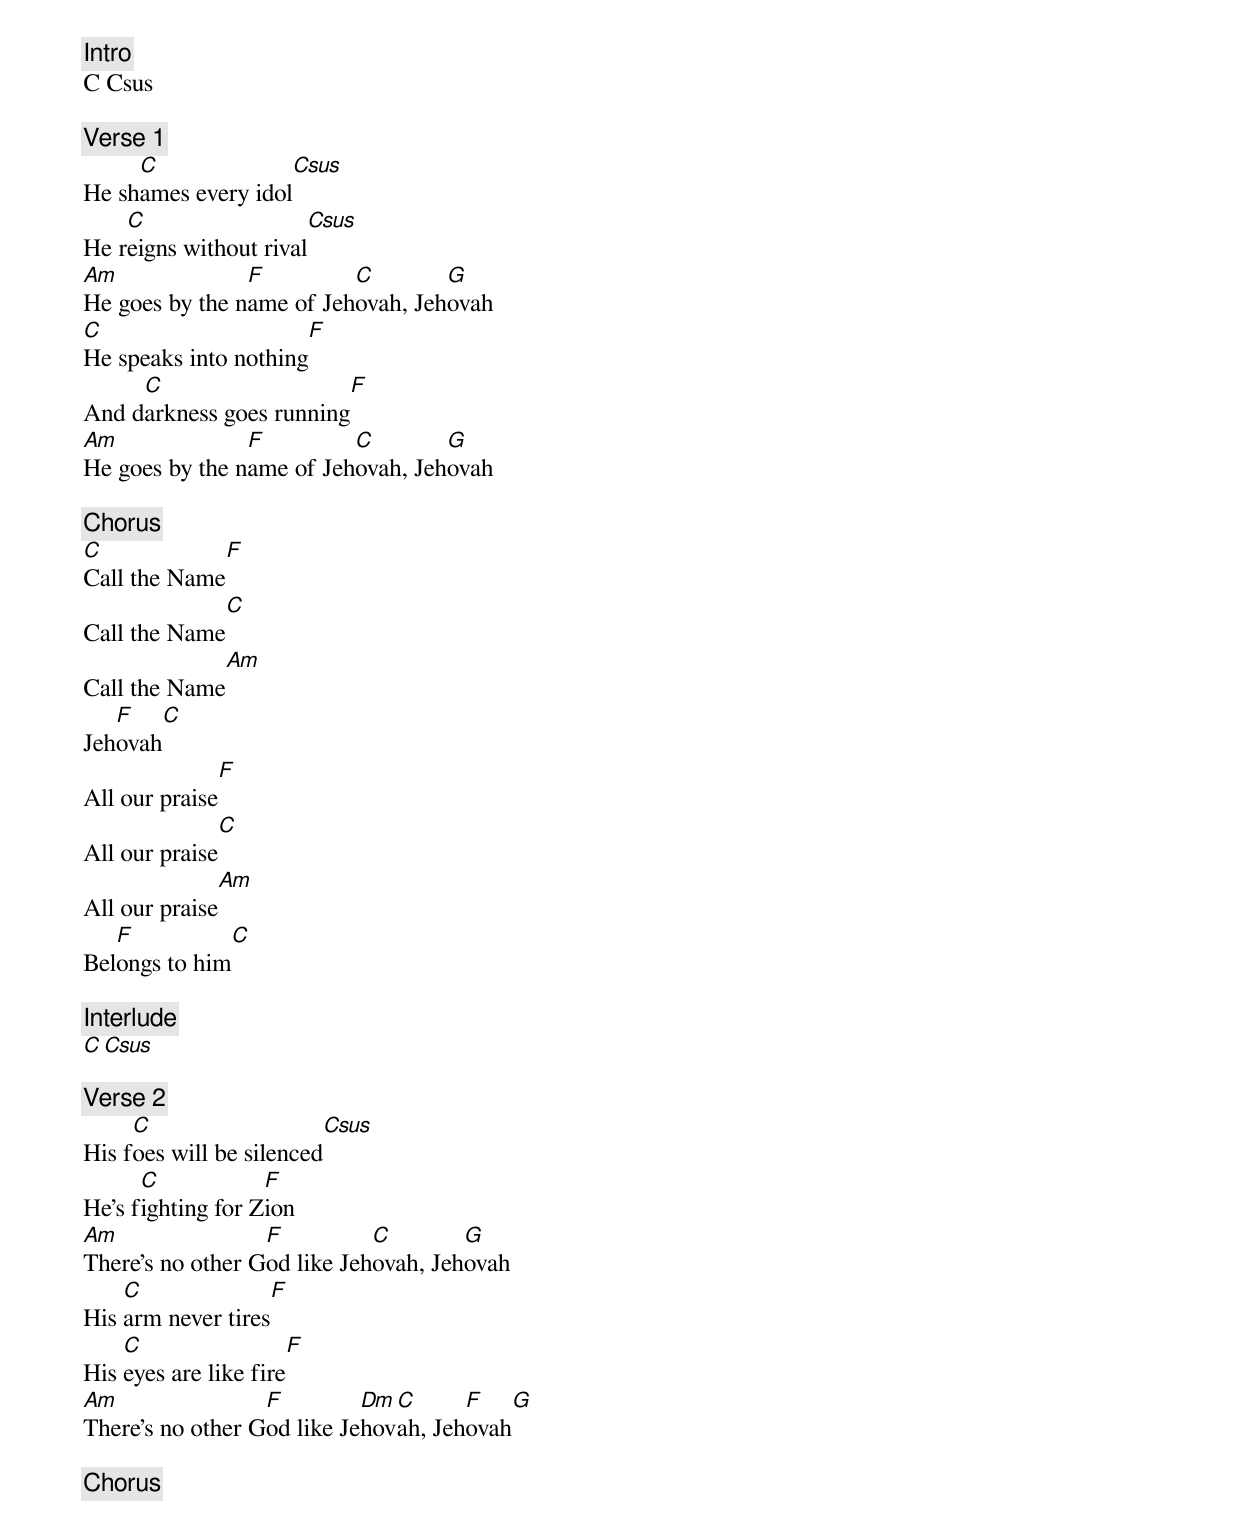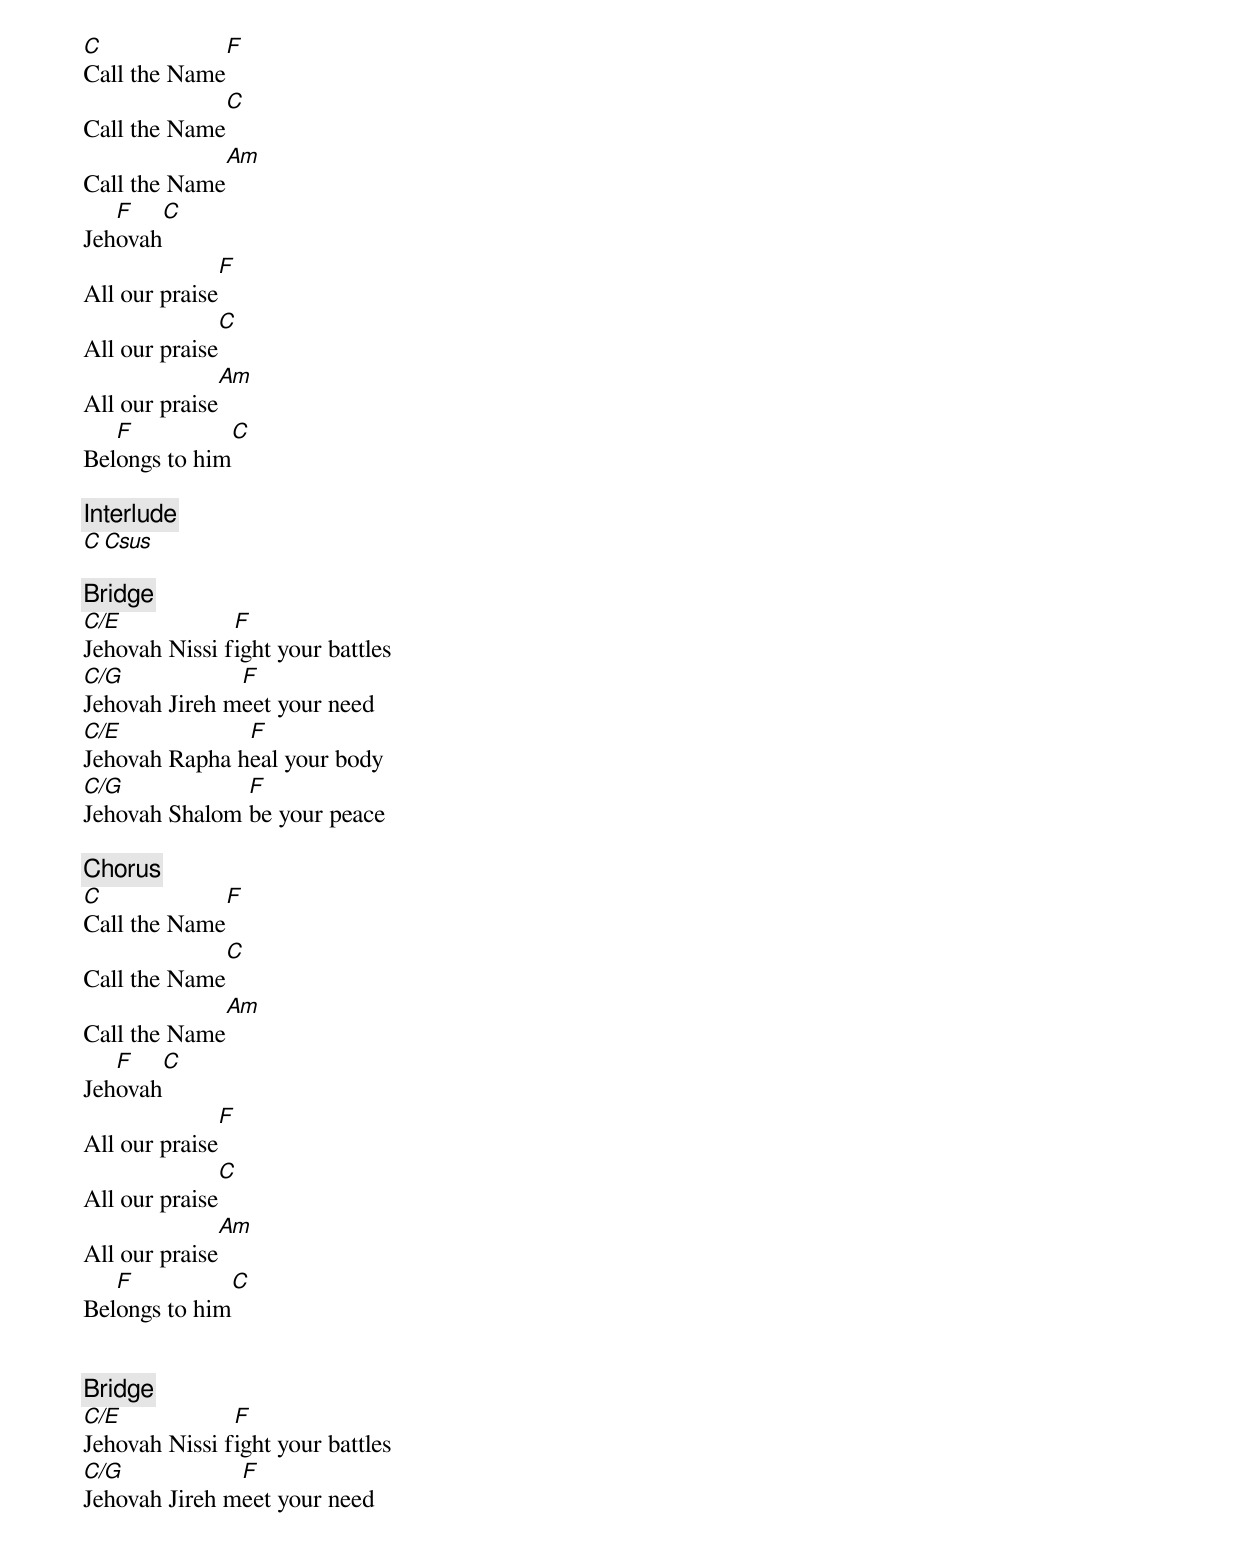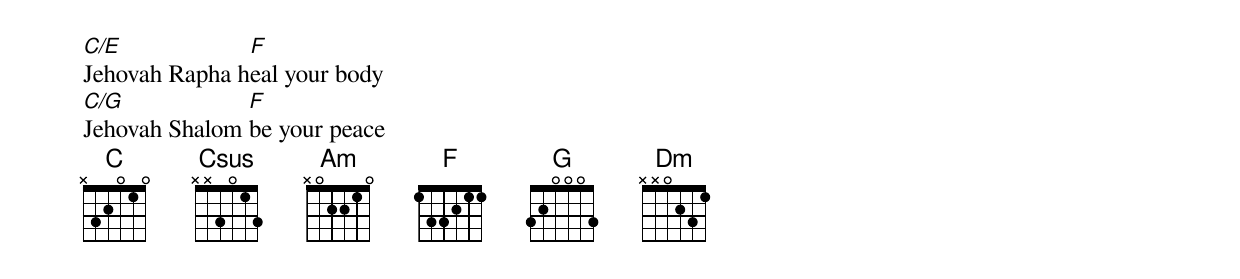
[Intro]
C Csus

[Verse 1]
     C              Csus
He shames every idol
    C                  Csus
He reigns without rival
Am              F         C        G
He goes by the name of Jehovah, Jehovah
C                     F
He speaks into nothing
     C                   F
And darkness goes running
Am              F         C        G
He goes by the name of Jehovah, Jehovah

[Chorus]
C            F
Call the Name
             C
Call the Name
             Am
Call the Name
   F   C
Jehovah
              F
All our praise
              C
All our praise
              Am
All our praise
   F          C
Belongs to him

[Interlude]
C Csus

[Verse 2]
     C                   Csus
His foes will be silenced
      C            F
He’s fighting for Zion
Am                F          C        G
There’s no other God like Jehovah, Jehovah
    C              F
His arm never tires
    C                 F
His eyes are like fire
Am                F         Dm C      F   G
There’s no other God like Jehovah, Jehovah

[Chorus]
C            F
Call the Name
             C
Call the Name
             Am
Call the Name
   F   C
Jehovah
              F
All our praise
              C
All our praise
              Am
All our praise
   F          C
Belongs to him

[Interlude]
C Csus

[Bridge]
C/E            F
Jehovah Nissi fight your battles
C/G            F
Jehovah Jireh meet your need
C/E            F
Jehovah Rapha heal your body
C/G            F
Jehovah Shalom be your peace

[Chorus]
C            F
Call the Name
             C
Call the Name
             Am
Call the Name
   F   C
Jehovah
              F
All our praise
              C
All our praise
              Am
All our praise
   F          C
Belongs to him


[Bridge]
C/E            F
Jehovah Nissi fight your battles
C/G            F
Jehovah Jireh meet your need
C/E            F
Jehovah Rapha heal your body
C/G            F
Jehovah Shalom be your peace
